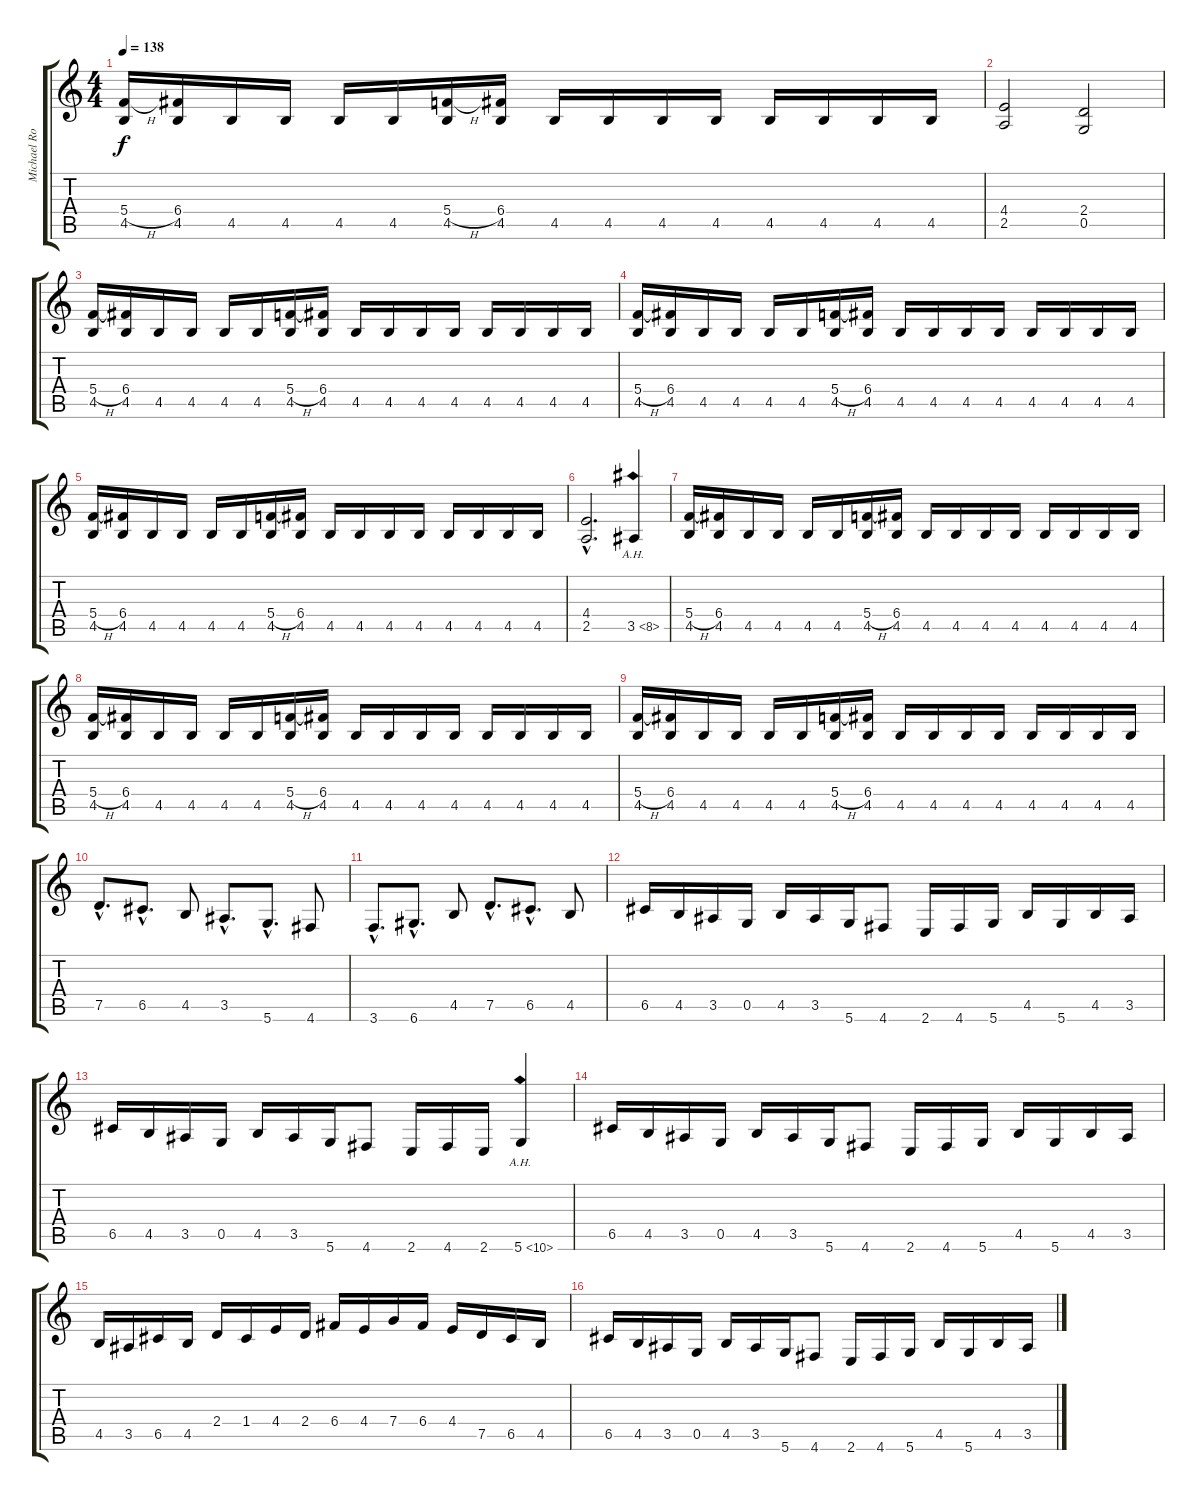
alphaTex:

\track ("Michael Romeo" "Michael Ro") {instrument distortionguitar}
\staff {score tabs}
\tuning (D4 A3 F3 C3 G2 D2) {hide}
\ts (4 4)
\tempo 138
\clef g2
\ks c
(5.4{h} 4.5).16{dy f} (6.4 4.5).16 4.5.16 4.5.16 4.5.16 4.5.16 (5.4{h} 4.5).16 (6.4 4.5).16 4.5.16 4.5.16 4.5.16 4.5.16 4.5.16 4.5.16 4.5.16 4.5.16 |
(4.4 2.5).2 (2.4 0.5).2 |
(5.4{h} 4.5).16 (6.4 4.5).16 4.5.16 4.5.16 4.5.16 4.5.16 (5.4{h} 4.5).16 (6.4 4.5).16 4.5.16 4.5.16 4.5.16 4.5.16 4.5.16 4.5.16 4.5.16 4.5.16 |
(5.4{h} 4.5).16 (6.4 4.5).16 4.5.16 4.5.16 4.5.16 4.5.16 (5.4{h} 4.5).16 (6.4 4.5).16 4.5.16 4.5.16 4.5.16 4.5.16 4.5.16 4.5.16 4.5.16 4.5.16 |
(5.4{h} 4.5).16 (6.4 4.5).16 4.5.16 4.5.16 4.5.16 4.5.16 (5.4{h} 4.5).16 (6.4 4.5).16 4.5.16 4.5.16 4.5.16 4.5.16 4.5.16 4.5.16 4.5.16 4.5.16 |
(4.4{hac} 2.5{hac}).2{d} 3.5{ah 5}.4 |
(5.4{h} 4.5).16 (6.4 4.5).16 4.5.16 4.5.16 4.5.16 4.5.16 (5.4{h} 4.5).16 (6.4 4.5).16 4.5.16 4.5.16 4.5.16 4.5.16 4.5.16 4.5.16 4.5.16 4.5.16 |
(5.4{h} 4.5).16 (6.4 4.5).16 4.5.16 4.5.16 4.5.16 4.5.16 (5.4{h} 4.5).16 (6.4 4.5).16 4.5.16 4.5.16 4.5.16 4.5.16 4.5.16 4.5.16 4.5.16 4.5.16 |
(5.4{h} 4.5).16 (6.4 4.5).16 4.5.16 4.5.16 4.5.16 4.5.16 (5.4{h} 4.5).16 (6.4 4.5).16 4.5.16 4.5.16 4.5.16 4.5.16 4.5.16 4.5.16 4.5.16 4.5.16 |
7.5{hac}.8{d} 6.5{hac}.8{d} 4.5.8 3.5{hac}.8{d} 5.6{hac}.8{d} 4.6.8 |
3.6{hac}.8{d} 6.6{hac}.8{d} 4.5.8 7.5{hac}.8{d} 6.5{hac}.8{d} 4.5.8 |
6.5.16 4.5.16 3.5.16 0.5.16 4.5.16 3.5.16 5.6.16 4.6.8 2.6.16 4.6.16 5.6.16 4.5.16 5.6.16 4.5.16 3.5.16 |
6.5.16 4.5.16 3.5.16 0.5.16 4.5.16 3.5.16 5.6.16 4.6.8 2.6.16 4.6.16 2.6.16 5.6{ah 5}.4 |
6.5.16 4.5.16 3.5.16 0.5.16 4.5.16 3.5.16 5.6.16 4.6.8 2.6.16 4.6.16 5.6.16 4.5.16 5.6.16 4.5.16 3.5.16 |
4.5.16 3.5.16 6.5.16 4.5.16 2.4.16 1.4.16 4.4.16 2.4.16 6.4.16 4.4.16 7.4.16 6.4.16 4.4.16 7.5.16 6.5.16 4.5.16 |
6.5.16 4.5.16 3.5.16 0.5.16 4.5.16 3.5.16 5.6.16 4.6.8 2.6.16 4.6.16 5.6.16 4.5.16 5.6.16 4.5.16 3.5.16
